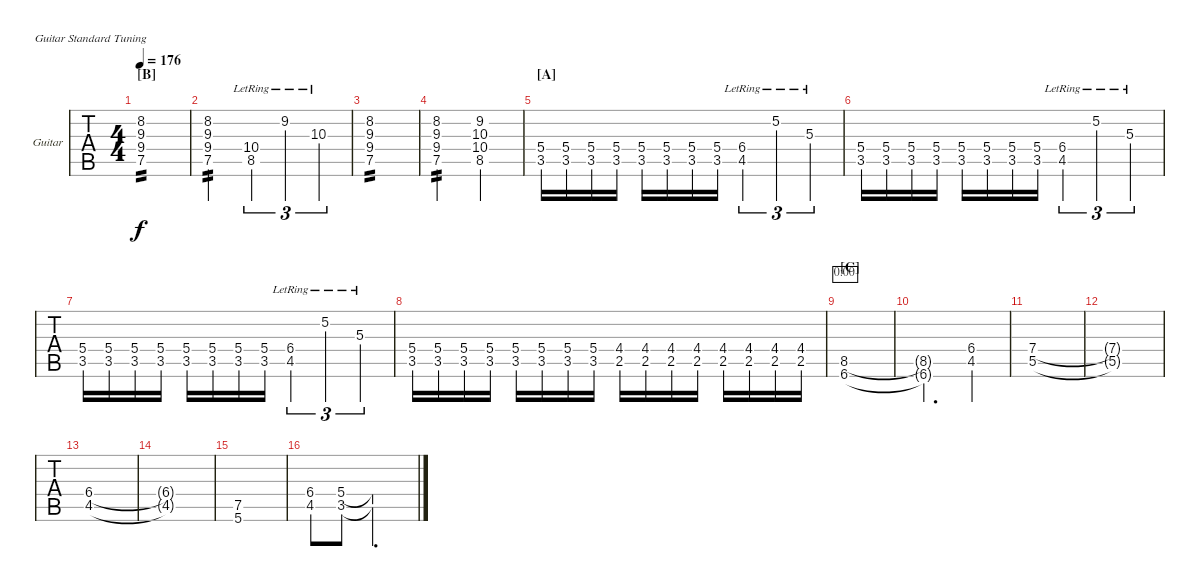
\defaultSystemsLayout 4
\bracketExtendMode groupsimilarinstruments
\firstSystemTrackNameOrientation horizontal
\otherSystemsTrackNameOrientation horizontal
\track ("Guitar" "Guitar") {instrument distortionguitar}
\staff {tabs}
\tuning (E4 B3 G3 D3 A2 E2)
\ts (4 4)
\section ("B" "")
\tempo 176
\clef g2
\scale
0.333333
\ks c
(7.5 9.4 9.3 8.2).1{tp 2 dy f} |
\scale
0.333333 (8.2 9.3 9.4 7.5).2{tp 2} (8.5{lr} 10.4).4{tu (3 2)} 9.2{lr}.4{tu (3 2)} 10.3{lr}.4{tu (3 2)} |
\scale
0.333333 (7.5 9.4 9.3 8.2).1{tp 2} |
\scale
0.333333 (7.5 8.2 9.3 9.4).2{tp 2} (8.5{st} 9.2{st} 10.3{st} 10.4{st}).2 |
\section ("A" "")
\scale
0.333333 (3.5 5.4).16 (3.5 5.4).16 (3.5 5.4).16 (3.5 5.4).16 (3.5 5.4).16 (3.5 5.4).16 (3.5 5.4).16 (3.5 5.4).16 (4.5{lr} 6.4).4{tu (3 2)} 5.2{lr}.4{tu (3 2)} 5.3{lr}.4{tu (3 2)} |
\scale
0.333333 (3.5 5.4).16 (3.5 5.4).16 (3.5 5.4).16 (3.5 5.4).16 (3.5 5.4).16 (3.5 5.4).16 (3.5 5.4).16 (3.5 5.4).16 (4.5{lr} 6.4).4{tu (3 2)} 5.2{lr}.4{tu (3 2)} 5.3{lr}.4{tu (3 2)} |
\scale
0.333333 (3.5 5.4).16 (3.5 5.4).16 (3.5 5.4).16 (3.5 5.4).16 (3.5 5.4).16 (3.5 5.4).16 (3.5 5.4).16 (3.5 5.4).16 (4.5{lr} 6.4).4{tu (3 2)} 5.2{lr}.4{tu (3 2)} 5.3{lr}.4{tu (3 2)} |
\scale
0.333333 (3.5 5.4).16 (3.5 5.4).16 (3.5 5.4).16 (3.5 5.4).16 (3.5 5.4).16 (3.5 5.4).16 (3.5 5.4).16 (3.5 5.4).16 (2.5 4.4).16 (2.5 4.4).16 (2.5 4.4).16 (2.5 4.4).16 (2.5 4.4).16 (2.5 4.4).16 (2.5 4.4).16 (2.5 4.4).16 |
\section ("C" "")
\scale
0.333333 (8.5 6.6).1{timer} |
\scale
0.333333 (8.5{t} 6.6{t}).2{d} (4.5 6.4).4 |
(5.5 7.4).1 |
(7.4{t} 5.5{t}).1 |
(4.5 6.4).1 |
(4.5{t} 6.4{t}).1 |
(5.6 7.5).1 |
(4.5 6.4).8 (5.4 3.5).8 (3.5{t} 5.4{t}).2{d}
